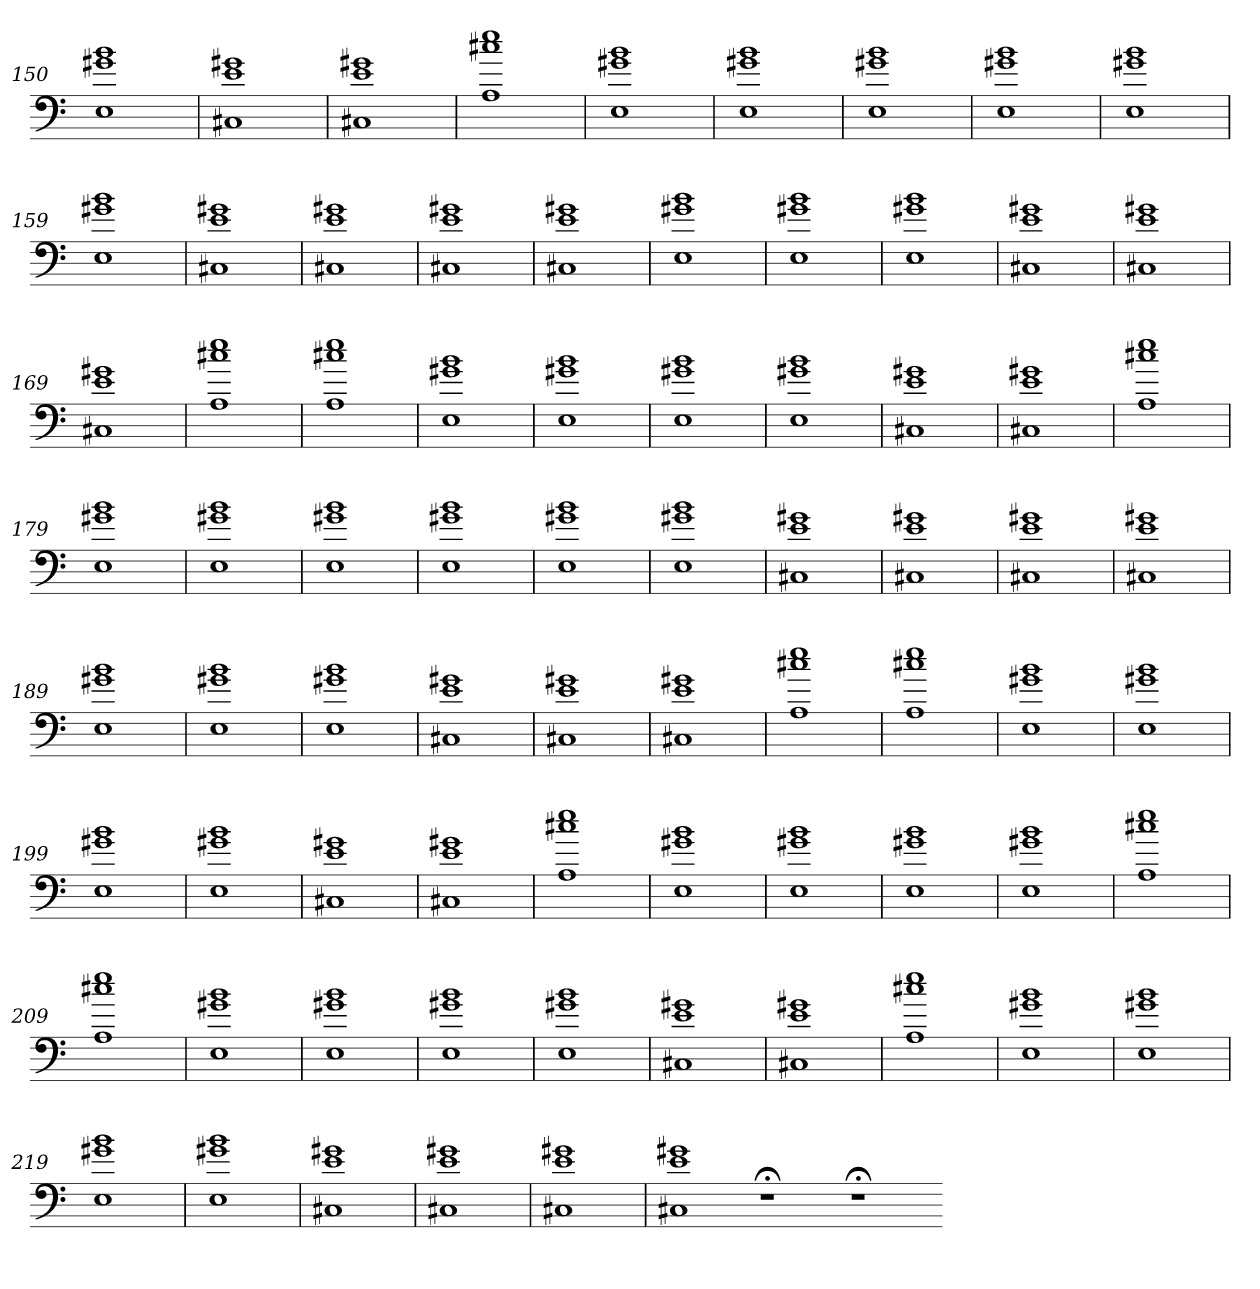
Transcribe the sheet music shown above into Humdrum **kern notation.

**kern
*part1
*staff1
=150
1E 1g#X 1b
=151
1C#X 1e 1g#X
=152
1C#X 1e 1g#X
=153
1A 1cc#X 1ee
=154
1E 1g#X 1b
=155
1E 1g#X 1b
=156
1E 1g#X 1b
=157
1E 1g#X 1b
=158
1E 1g#X 1b
=159
1E 1g#X 1b
=160
1C#X 1e 1g#X
=161
1C#X 1e 1g#X
=162
1C#X 1e 1g#X
=163
1C#X 1e 1g#X
=164
1E 1g#X 1b
=165
1E 1g#X 1b
=166
1E 1g#X 1b
=167
1C#X 1e 1g#X
=168
1C#X 1e 1g#X
=169
1C#X 1e 1g#X
=170
1A 1cc#X 1ee
=171
1A 1cc#X 1ee
=172
1E 1g#X 1b
=173
1E 1g#X 1b
=174
1E 1g#X 1b
=175
1E 1g#X 1b
=176
1C#X 1e 1g#X
=177
1C#X 1e 1g#X
=178
1A 1cc#X 1ee
=179
1E 1g#X 1b
=180
1E 1g#X 1b
=181
1E 1g#X 1b
=182
1E 1g#X 1b
=183
1E 1g#X 1b
=184
1E 1g#X 1b
=185
1C#X 1e 1g#X
=186
1C#X 1e 1g#X
=187
1C#X 1e 1g#X
=188
1C#X 1e 1g#X
=189
1E 1g#X 1b
=190
1E 1g#X 1b
=191
1E 1g#X 1b
=192
1C#X 1e 1g#X
=193
1C#X 1e 1g#X
=194
1C#X 1e 1g#X
=195
1A 1cc#X 1ee
=196
1A 1cc#X 1ee
=197
1E 1g#X 1b
=198
1E 1g#X 1b
=199
1E 1g#X 1b
=200
1E 1g#X 1b
=201
1C#X 1e 1g#X
=202
1C#X 1e 1g#X
=203
1A 1cc#X 1ee
=204
1E 1g#X 1b
=205
1E 1g#X 1b
=206
1E 1g#X 1b
=207
1E 1g#X 1b
=208
1A 1cc#X 1ee
=209
1A 1cc#X 1ee
=210
1E 1g#X 1b
=211
1E 1g#X 1b
=212
1E 1g#X 1b
=213
1E 1g#X 1b
=214
1C#X 1e 1g#X
=215
1C#X 1e 1g#X
=216
1A 1cc#X 1ee
=217
1E 1g#X 1b
=218
1E 1g#X 1b
=219
1E 1g#X 1b
=220
1E 1g#X 1b
=221
1C#X 1e 1g#X
=222
1C#X 1e 1g#X
=223
1C#X 1e 1g#X
=224
1C#X 1e 1g#X
1r;<
1r;<
=-
*-
